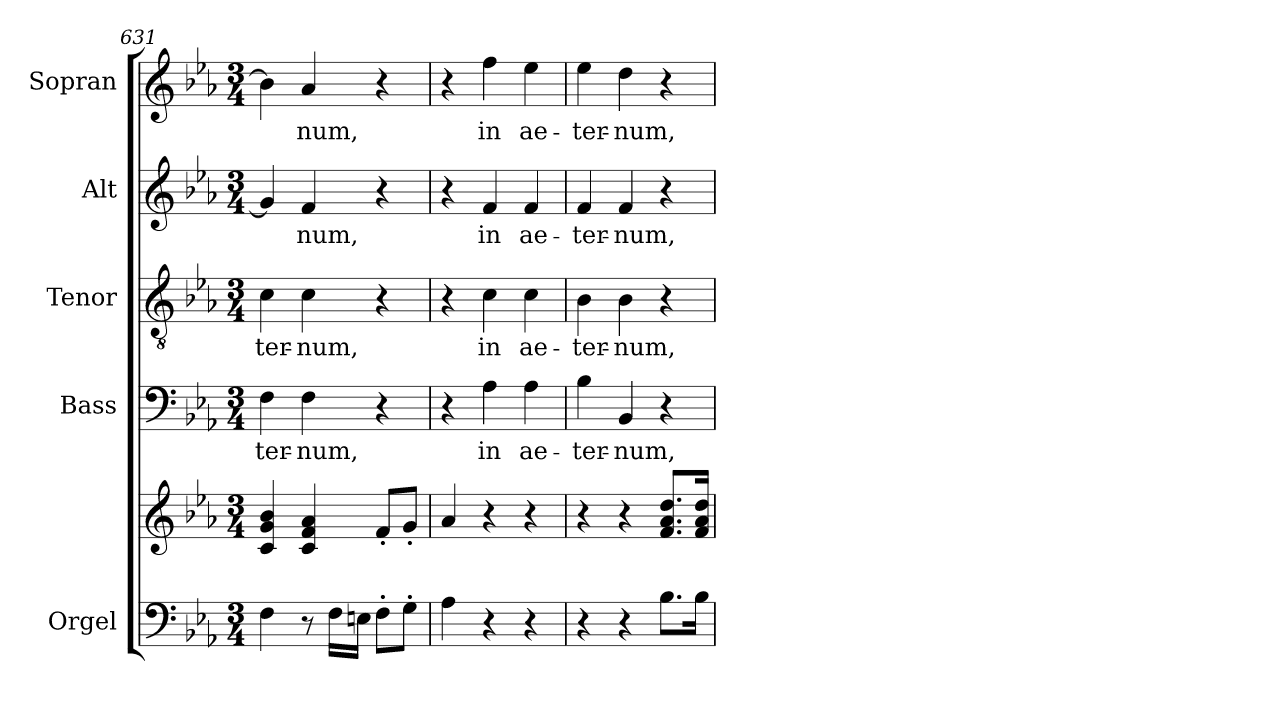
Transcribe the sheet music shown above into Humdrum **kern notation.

**kern	**kern	**kern	**text	**kern	**text	**kern	**text	**kern	**text
*part5	*part5	*part4	*part4	*part3	*part3	*part2	*part2	*part1	*part1
*staff6	*staff5	*staff4	*staff4	*staff3	*staff3	*staff2	*staff2	*staff1	*staff1
*I"Orgel	*	*I"Bass	*	*I"Tenor	*	*I"Alt	*	*I"Sopran	*
*I'Org.	*	*I'B.	*	*I'T.	*	*I'A.	*	*I'S.	*
!!LO:LB:g=z
*clefF4	*clefG2	*clefF4	*	*clefGv2	*	*clefG2	*	*clefG2	*
*k[b-e-a-]	*k[b-e-a-]	*k[b-e-a-]	*	*k[b-e-a-]	*	*k[b-e-a-]	*	*k[b-e-a-]	*
*E-:	*E-:	*E-:	*	*E-:	*	*E-:	*	*E-:	*
*M3/4	*M3/4	*M3/4	*	*M3/4	*	*M3/4	*	*M3/4	*
=631	=631	=631	=631	=631	=631	=631	=631	=631	=631
!	!	!	!LO:LY:b	!	!LO:LY:b	!	!	!	!
4F\	4c/ 4g/ 4b-/	4F\	-ter-	4c\	-ter-	4g/]	.	4b-\]	.
!	!	!	!LO:LY:b	!	!LO:LY:b	!	!LO:LY:b	!	!LO:LY:b
8r	4c/ 4f/ 4a-/	4F\	-num,	4c\	-num,	4f/	-num,	4a-/	-num,
16F\LL	.	.	.	.	.	.	.	.	.
16En\JJ	.	.	.	.	.	.	.	.	.
8F'>\L	8f'</L	4r	.	4r	.	4r	.	4r	.
8G'>\J	8g'</J	.	.	.	.	.	.	.	.
=632	=632	=632	=632	=632	=632	=632	=632	=632	=632
4A-\	4a-/	4r	.	4r	.	4r	.	4r	.
!	!	!	!LO:LY:b	!	!LO:LY:b	!	!LO:LY:b	!	!LO:LY:b
4r	4r	4A-\	in	4c\	in	4f/	in	4ff\	in
!	!	!	!LO:LY:b	!	!LO:LY:b	!	!LO:LY:b	!	!LO:LY:b
4r	4r	4A-\	ae-	4c\	ae-	4f/	ae-	4ee-\	ae-
=633	=633	=633	=633	=633	=633	=633	=633	=633	=633
!	!	!	!LO:LY:b	!	!LO:LY:b	!	!LO:LY:b	!	!LO:LY:b
4r	4r	4B-\	-ter-	4B-\	-ter-	4f/	-ter-	4ee-\	-ter-
!	!	!	!LO:LY:b	!	!LO:LY:b	!	!LO:LY:b	!	!LO:LY:b
4r	4r	4BB-/	-num,	4B-\	-num,	4f/	-num,	4dd\	-num,
8.B-\L	8.f/ 8.a-/ 8.dd/L	4r	.	4r	.	4r	.	4r	.
16B-\Jk	16f/ 16a-/ 16dd/Jk	.	.	.	.	.	.	.	.
=	=	=	=	=	=	=	=	=	=
*-	*-	*-	*-	*-	*-	*-	*-	*-	*-
